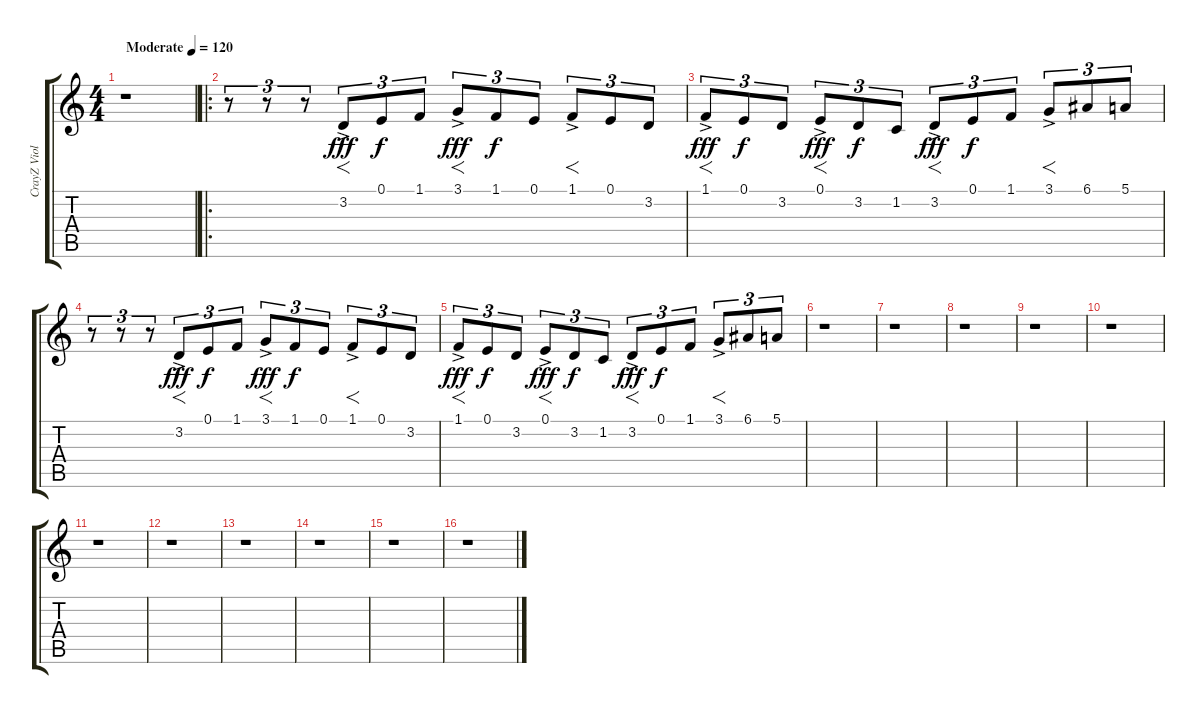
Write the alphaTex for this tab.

\track ("CrayZ Violin" "CrayZ Viol") {instrument stringensemble1}
\staff {score tabs}
\tuning (E4 B3 G3 D3 A2 E2) {hide}
\ts (4 4)
\tempo (120 "Moderate")
\clef g2
\ks c
r.1{dy fff instrument stringensemble1} |
\ro
r.8{tu (3 2)} r.8{tu (3 2)} r.8{tu (3 2)} 3.2{ac}.8{f tu (3 2)} 0.1.8{tu (3 2) dy f} 1.1.8{tu (3 2)} 3.1{ac}.8{f tu (3 2) dy fff} 1.1.8{tu (3 2) dy f} 0.1.8{tu (3 2)} 1.1{ac}.8{f tu (3 2)} 0.1.8{tu (3 2)} 3.2.8{tu (3 2)} |
1.1{ac}.8{f tu (3 2) dy fff} 0.1.8{tu (3 2) dy f} 3.2.8{tu (3 2)} 0.1{ac}.8{f tu (3 2) dy fff} 3.2.8{tu (3 2) dy f} 1.2.8{tu (3 2)} 3.2{ac}.8{f tu (3 2) dy fff} 0.1.8{tu (3 2) dy f} 1.1.8{tu (3 2)} 3.1{ac}.8{f tu (3 2)} 6.1.8{tu (3 2)} 5.1.8{tu (3 2)} |
r.8{tu (3 2)} r.8{tu (3 2)} r.8{tu (3 2)} 3.2{ac}.8{f tu (3 2) dy fff} 0.1.8{tu (3 2) dy f} 1.1.8{tu (3 2)} 3.1{ac}.8{f tu (3 2) dy fff} 1.1.8{tu (3 2) dy f} 0.1.8{tu (3 2)} 1.1{ac}.8{f tu (3 2)} 0.1.8{tu (3 2)} 3.2.8{tu (3 2)} |
1.1{ac}.8{f tu (3 2) dy fff} 0.1.8{tu (3 2) dy f} 3.2.8{tu (3 2)} 0.1{ac}.8{f tu (3 2) dy fff} 3.2.8{tu (3 2) dy f} 1.2.8{tu (3 2)} 3.2{ac}.8{f tu (3 2) dy fff} 0.1.8{tu (3 2) dy f} 1.1.8{tu (3 2)} 3.1{ac}.8{f tu (3 2)} 6.1.8{tu (3 2)} 5.1.8{tu (3 2)} |
r.1 |
r.1 |
r.1 |
r.1 |
r.1 |
r.1 |
r.1 |
r.1 |
r.1 |
r.1 |
r.1
